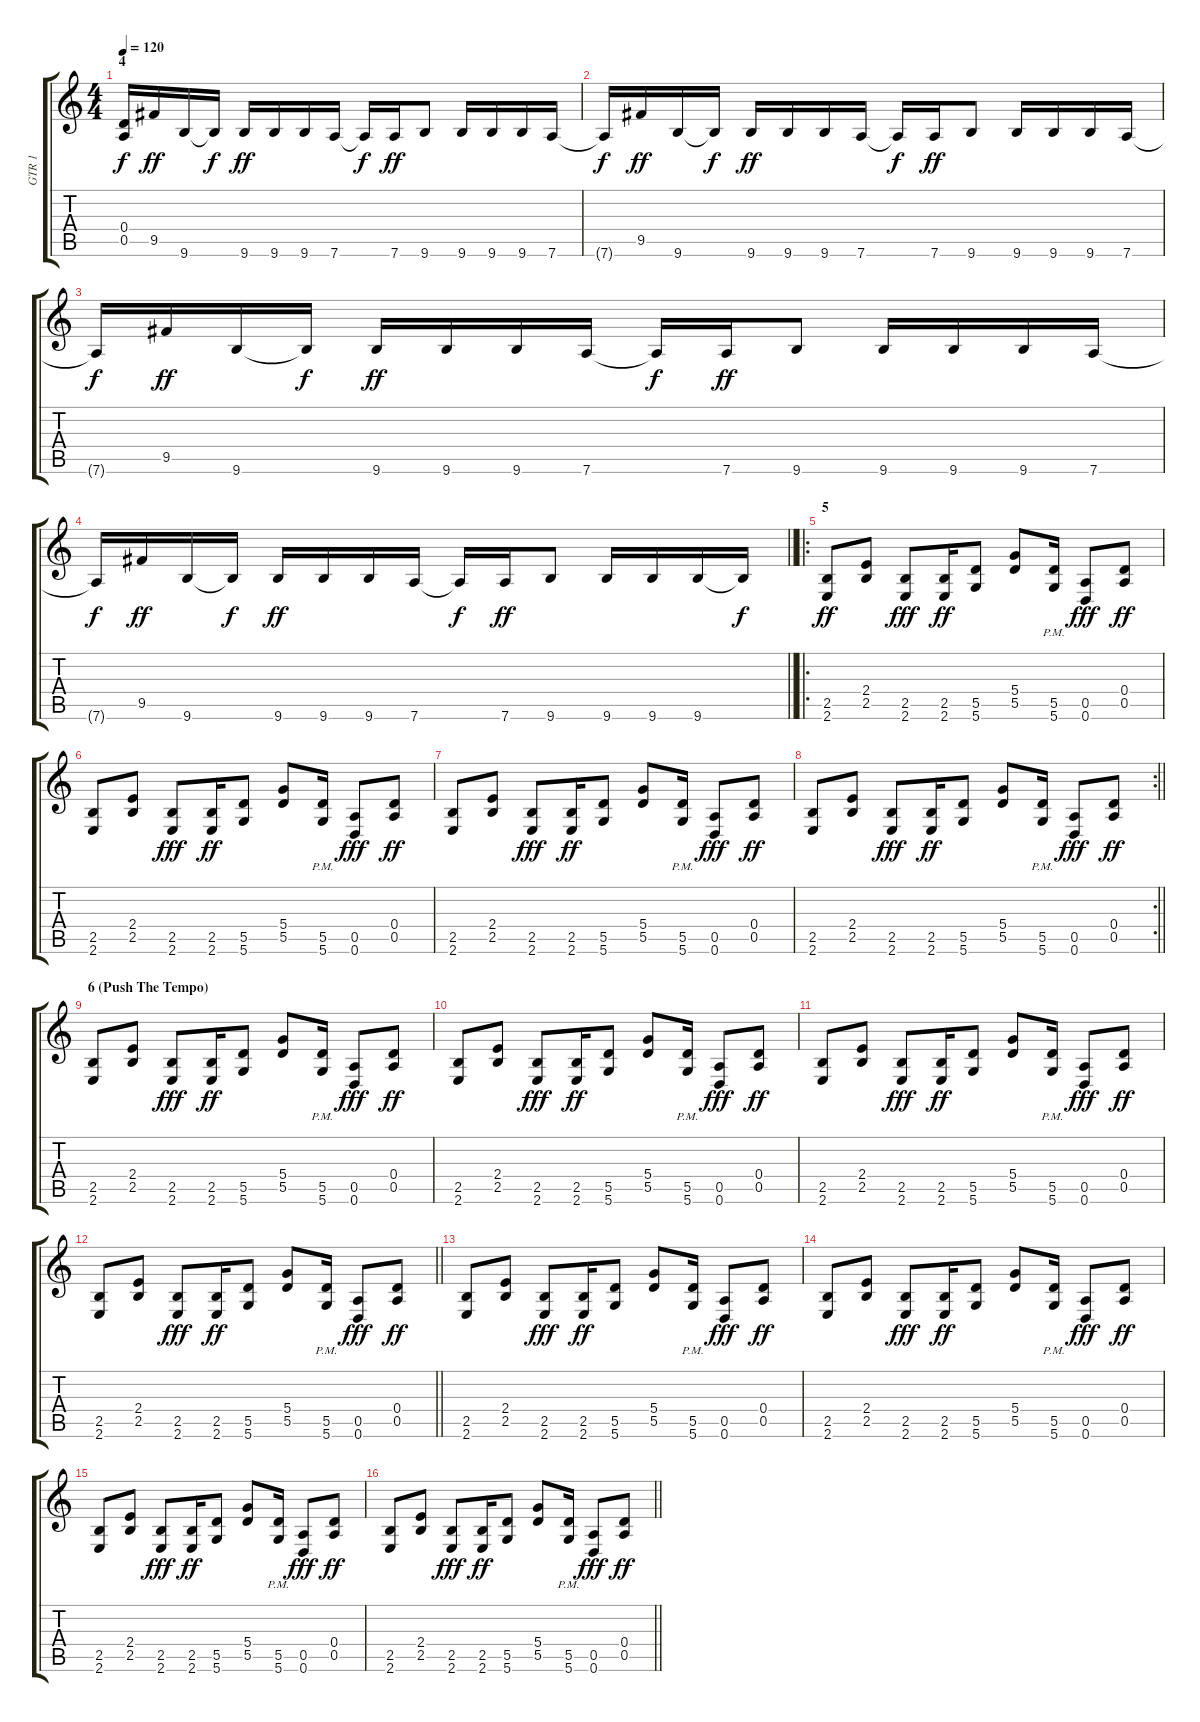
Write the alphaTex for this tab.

\track ("GTR 1" "GTR 1") {instrument distortionguitar}
\staff {score tabs}
\tuning (E4 B3 G3 D3 A2 D2) {hide}
\ts (4 4)
\section ("" "4")
\tempo 120
\clef g2
\ks c
(0.4{t} 0.5{t}).16{dy f} 9.5.16{dy ff} 9.6.16 9.6{t}.16{dy f} 9.6.16{dy ff} 9.6.16 9.6.16 7.6.16 7.6{t}.16{dy f} 7.6.16{dy ff} 9.6.8 9.6.16 9.6.16 9.6.16 7.6.16 |
7.6{t}.16{dy f} 9.5.16{dy ff} 9.6.16 9.6{t}.16{dy f} 9.6.16{dy ff} 9.6.16 9.6.16 7.6.16 7.6{t}.16{dy f} 7.6.16{dy ff} 9.6.8 9.6.16 9.6.16 9.6.16 7.6.16 |
7.6{t}.16{dy f} 9.5.16{dy ff} 9.6.16 9.6{t}.16{dy f} 9.6.16{dy ff} 9.6.16 9.6.16 7.6.16 7.6{t}.16{dy f} 7.6.16{dy ff} 9.6.8 9.6.16 9.6.16 9.6.16 7.6.16 |
\barLineRight lightlight
7.6{t}.16{dy f} 9.5.16{dy ff} 9.6.16 9.6{t}.16{dy f} 9.6.16{dy ff} 9.6.16 9.6.16 7.6.16 7.6{t}.16{dy f} 7.6.16{dy ff} 9.6.8 9.6.16 9.6.16 9.6.16 9.6{t}.16{dy f} |
\ro
\section ("" "5")
(2.5 2.6).8{dy ff} (2.4 2.5).8 (2.5 2.6).8{dy fff} (2.5 2.6).16{dy ff} (5.5 5.6).8 (5.4 5.5).8 (5.5{pm} 5.6{pm}).16 (0.5 0.6).8{dy fff} (0.4 0.5).8{dy ff} |
(2.5 2.6).8 (2.4 2.5).8 (2.5 2.6).8{dy fff} (2.5 2.6).16{dy ff} (5.5 5.6).8 (5.4 5.5).8 (5.5{pm} 5.6{pm}).16 (0.5 0.6).8{dy fff} (0.4 0.5).8{dy ff} |
(2.5 2.6).8 (2.4 2.5).8 (2.5 2.6).8{dy fff} (2.5 2.6).16{dy ff} (5.5 5.6).8 (5.4 5.5).8 (5.5{pm} 5.6{pm}).16 (0.5 0.6).8{dy fff} (0.4 0.5).8{dy ff} |
\rc 2
\barLineRight lightlight
(2.5 2.6).8 (2.4 2.5).8 (2.5 2.6).8{dy fff} (2.5 2.6).16{dy ff} (5.5 5.6).8 (5.4 5.5).8 (5.5{pm} 5.6{pm}).16 (0.5 0.6).8{dy fff} (0.4 0.5).8{dy ff} |
\section ("" "6 (Push The Tempo)")
(2.5 2.6).8 (2.4 2.5).8 (2.5 2.6).8{dy fff} (2.5 2.6).16{dy ff} (5.5 5.6).8 (5.4 5.5).8 (5.5{pm} 5.6{pm}).16 (0.5 0.6).8{dy fff} (0.4 0.5).8{dy ff} |
(2.5 2.6).8 (2.4 2.5).8 (2.5 2.6).8{dy fff} (2.5 2.6).16{dy ff} (5.5 5.6).8 (5.4 5.5).8 (5.5{pm} 5.6{pm}).16 (0.5 0.6).8{dy fff} (0.4 0.5).8{dy ff} |
(2.5 2.6).8 (2.4 2.5).8 (2.5 2.6).8{dy fff} (2.5 2.6).16{dy ff} (5.5 5.6).8 (5.4 5.5).8 (5.5{pm} 5.6{pm}).16 (0.5 0.6).8{dy fff} (0.4 0.5).8{dy ff} |
\barLineRight lightlight
(2.5 2.6).8 (2.4 2.5).8 (2.5 2.6).8{dy fff} (2.5 2.6).16{dy ff} (5.5 5.6).8 (5.4 5.5).8 (5.5{pm} 5.6{pm}).16 (0.5 0.6).8{dy fff} (0.4 0.5).8{dy ff} |
(2.5 2.6).8 (2.4 2.5).8 (2.5 2.6).8{dy fff} (2.5 2.6).16{dy ff} (5.5 5.6).8 (5.4 5.5).8 (5.5{pm} 5.6{pm}).16 (0.5 0.6).8{dy fff} (0.4 0.5).8{dy ff} |
(2.5 2.6).8 (2.4 2.5).8 (2.5 2.6).8{dy fff} (2.5 2.6).16{dy ff} (5.5 5.6).8 (5.4 5.5).8 (5.5{pm} 5.6{pm}).16 (0.5 0.6).8{dy fff} (0.4 0.5).8{dy ff} |
(2.5 2.6).8 (2.4 2.5).8 (2.5 2.6).8{dy fff} (2.5 2.6).16{dy ff} (5.5 5.6).8 (5.4 5.5).8 (5.5{pm} 5.6{pm}).16 (0.5 0.6).8{dy fff} (0.4 0.5).8{dy ff} |
\barLineRight lightlight
(2.5 2.6).8 (2.4 2.5).8 (2.5 2.6).8{dy fff} (2.5 2.6).16{dy ff} (5.5 5.6).8 (5.4 5.5).8 (5.5{pm} 5.6{pm}).16 (0.5 0.6).8{dy fff} (0.4 0.5).8{dy ff}
